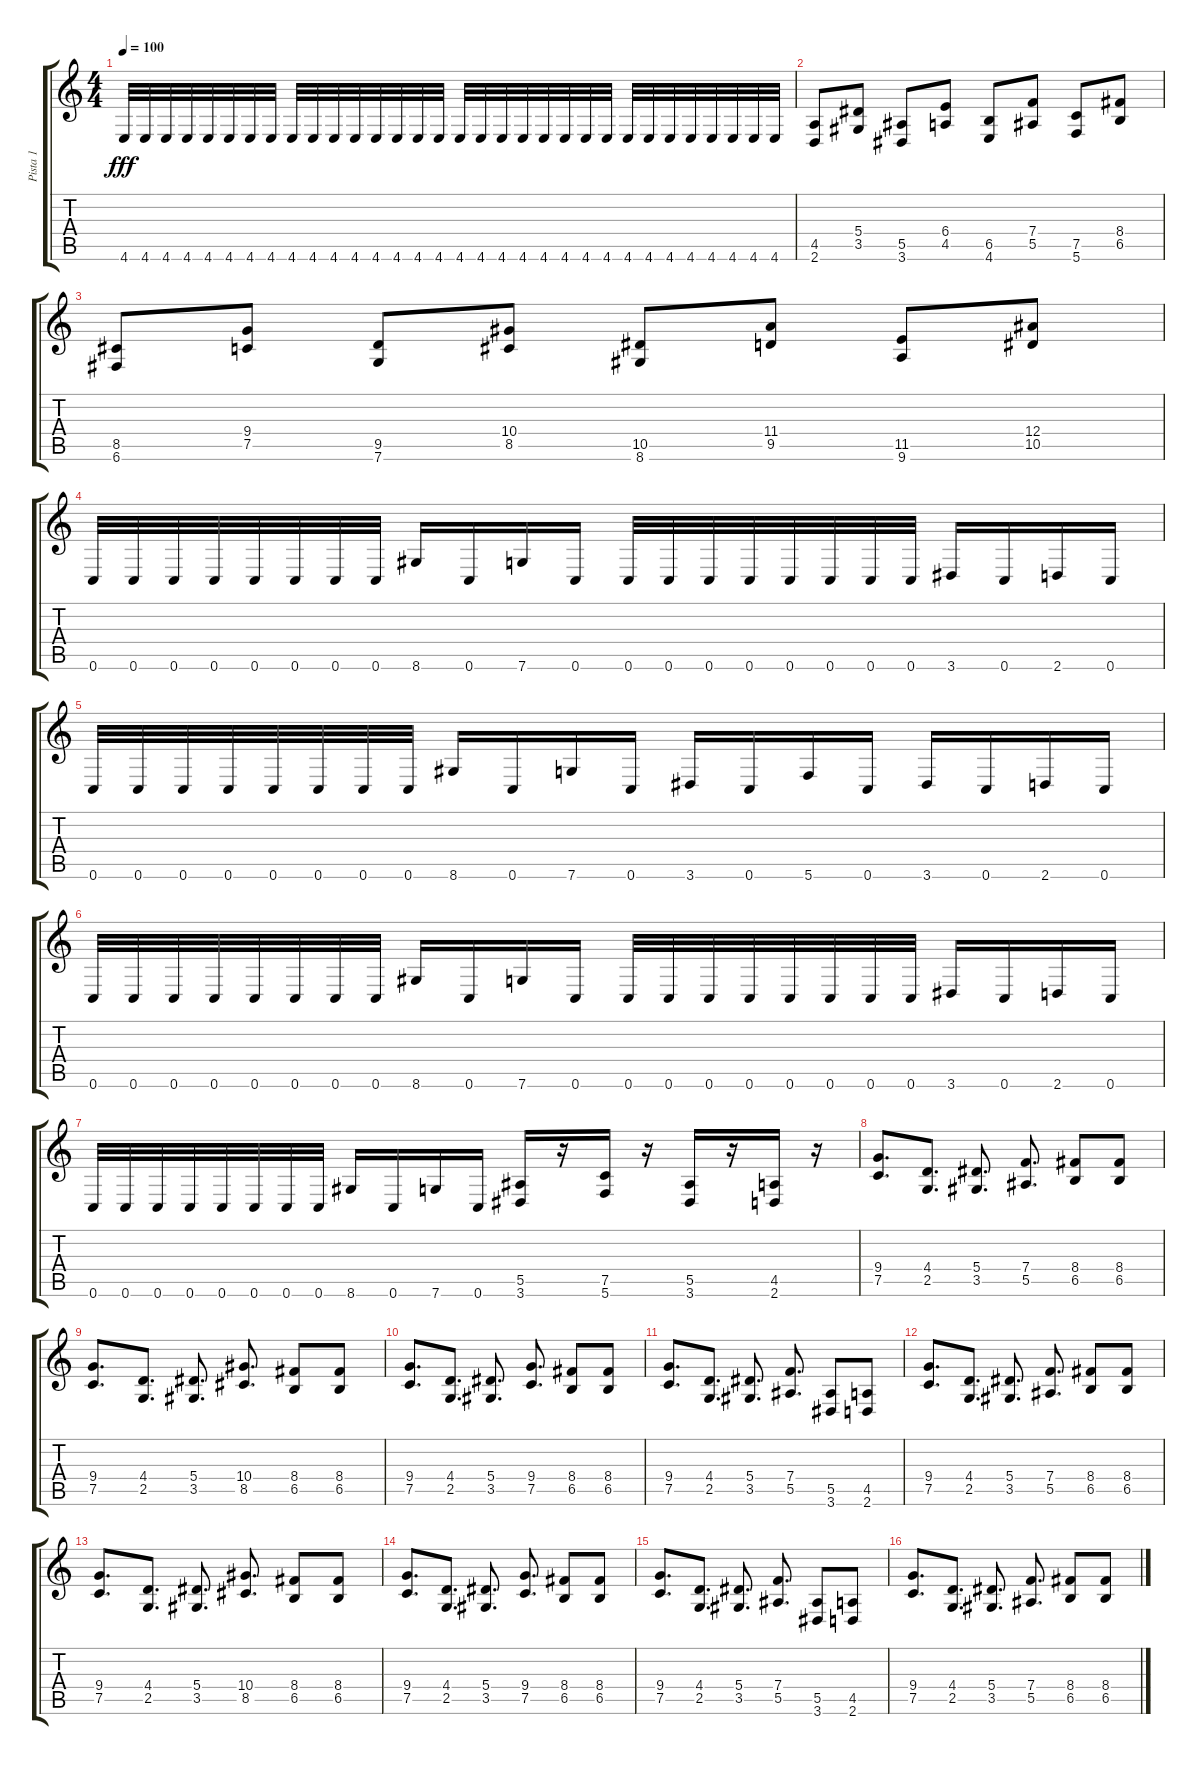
\track ("Pista 1" "Pista 1") {instrument distortionguitar}
\staff {score tabs}
\tuning (C4 G3 Eb3 Bb2 F2 C2) {hide}
\ts (4 4)
\tempo 100
\clef g2
\ks c
4.6.32{dy fff} 4.6.32 4.6.32 4.6.32 4.6.32 4.6.32 4.6.32 4.6.32 4.6.32 4.6.32 4.6.32 4.6.32 4.6.32 4.6.32 4.6.32 4.6.32 4.6.32 4.6.32 4.6.32 4.6.32 4.6.32 4.6.32 4.6.32 4.6.32 4.6.32 4.6.32 4.6.32 4.6.32 4.6.32 4.6.32 4.6.32 4.6.32 |
(4.5 2.6).8 (5.4 3.5).8 (5.5 3.6).8 (6.4 4.5).8 (6.5 4.6).8 (7.4 5.5).8 (7.5 5.6).8 (8.4 6.5).8 |
(8.5 6.6).8 (9.4 7.5).8 (9.5 7.6).8 (10.4 8.5).8 (10.5 8.6).8 (11.4 9.5).8 (11.5 9.6).8 (12.4 10.5).8 |
0.6.32 0.6.32 0.6.32 0.6.32 0.6.32 0.6.32 0.6.32 0.6.32 8.6.16 0.6.16 7.6.16 0.6.16 0.6.32 0.6.32 0.6.32 0.6.32 0.6.32 0.6.32 0.6.32 0.6.32 3.6.16 0.6.16 2.6.16 0.6.16 |
0.6.32 0.6.32 0.6.32 0.6.32 0.6.32 0.6.32 0.6.32 0.6.32 8.6.16 0.6.16 7.6.16 0.6.16 3.6.16 0.6.16 5.6.16 0.6.16 3.6.16 0.6.16 2.6.16 0.6.16 |
0.6.32 0.6.32 0.6.32 0.6.32 0.6.32 0.6.32 0.6.32 0.6.32 8.6.16 0.6.16 7.6.16 0.6.16 0.6.32 0.6.32 0.6.32 0.6.32 0.6.32 0.6.32 0.6.32 0.6.32 3.6.16 0.6.16 2.6.16 0.6.16 |
0.6.32 0.6.32 0.6.32 0.6.32 0.6.32 0.6.32 0.6.32 0.6.32 8.6.16 0.6.16 7.6.16 0.6.16 (5.5 3.6).16 r.16 (7.5 5.6).16 r.16 (5.5 3.6).16 r.16 (4.5 2.6).16 r.16 |
(9.4 7.5).8{d} (4.4 2.5).8{d} (5.4 3.5).8{d} (7.4 5.5).8{d} (8.4 6.5).8 (8.4 6.5).8 |
(9.4 7.5).8{d} (4.4 2.5).8{d} (5.4 3.5).8{d} (10.4 8.5).8{d} (8.4 6.5).8 (8.4 6.5).8 |
(9.4 7.5).8{d} (4.4 2.5).8{d} (5.4 3.5).8{d} (9.4 7.5).8{d} (8.4 6.5).8 (8.4 6.5).8 |
(9.4 7.5).8{d} (4.4 2.5).8{d} (5.4 3.5).8{d} (7.4 5.5).8{d} (5.5 3.6).8 (4.5 2.6).8 |
(9.4 7.5).8{d} (4.4 2.5).8{d} (5.4 3.5).8{d} (7.4 5.5).8{d} (8.4 6.5).8 (8.4 6.5).8 |
(9.4 7.5).8{d} (4.4 2.5).8{d} (5.4 3.5).8{d} (10.4 8.5).8{d} (8.4 6.5).8 (8.4 6.5).8 |
(9.4 7.5).8{d} (4.4 2.5).8{d} (5.4 3.5).8{d} (9.4 7.5).8{d} (8.4 6.5).8 (8.4 6.5).8 |
(9.4 7.5).8{d} (4.4 2.5).8{d} (5.4 3.5).8{d} (7.4 5.5).8{d} (5.5 3.6).8 (4.5 2.6).8 |
(9.4 7.5).8{d} (4.4 2.5).8{d} (5.4 3.5).8{d} (7.4 5.5).8{d} (8.4 6.5).8 (8.4 6.5).8
